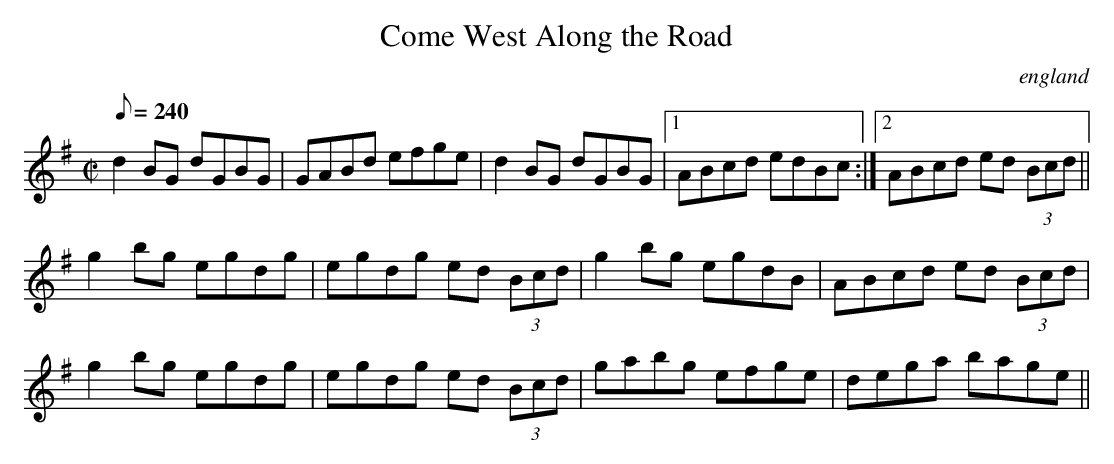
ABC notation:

X:1
T:Come West Along the Road
O:england
M:C|
L:1/8
Q:240
K:G
d2 BG dGBG | GABd efge | d2 BG dGBG |1 ABcd edBc :|2 ABcd ed (3Bcd ||
g2 bg egdg | egdg ed (3Bcd | g2 bg egdB | ABcd ed (3Bcd |
g2 bg egdg | egdg ed (3Bcd | gabg efge | dega bage ||
